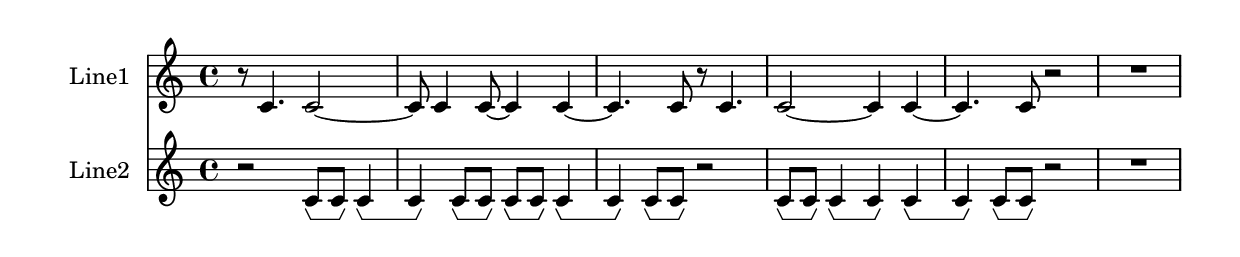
% 2017-09-19 23:39

\version "2.19.54"
\language "english"

\header {}

\layout {}

\paper {}

\score {
    \new Score <<
        \context Staff = "Line1" \with {
            \consists Horizontal_bracket_engraver
        } {
            \set Staff.instrumentName = \markup { Line1 }
            \set Staff.shortInstrumentName = \markup { Line1 }
            {
                \accidentalStyle modern-cautionary
                r8
                c'4.
                c'2 ~
                c'8
                c'4
                c'8 ~
                c'4
                c'4 ~
                c'4.
                c'8
                r8
                c'4.
                c'2 ~
                c'4
                c'4 ~
                c'4.
                c'8
                r2
                {
                    R1 * 1
                }
            }
        }
        \context Staff = "Line2" \with {
            \consists Horizontal_bracket_engraver
        } {
            \set Staff.instrumentName = \markup { Line2 }
            \set Staff.shortInstrumentName = \markup { Line2 }
            {
                \accidentalStyle modern-cautionary
                r2
                c'8 \startGroup [
                c'8 \stopGroup ]
                c'4 \startGroup
                c'4 \stopGroup
                c'8 \startGroup [
                c'8 \stopGroup ]
                c'8 \startGroup [
                c'8 \stopGroup ]
                c'4 \startGroup
                c'4 \stopGroup
                c'8 \startGroup [
                c'8 \stopGroup ]
                r2
                c'8 \startGroup [
                c'8 \stopGroup ]
                c'4 \startGroup
                c'4 \stopGroup
                c'4 \startGroup
                c'4 \stopGroup
                c'8 \startGroup [
                c'8 \stopGroup ]
                r2
                {
                    R1 * 1
                }
            }
        }
    >>
}